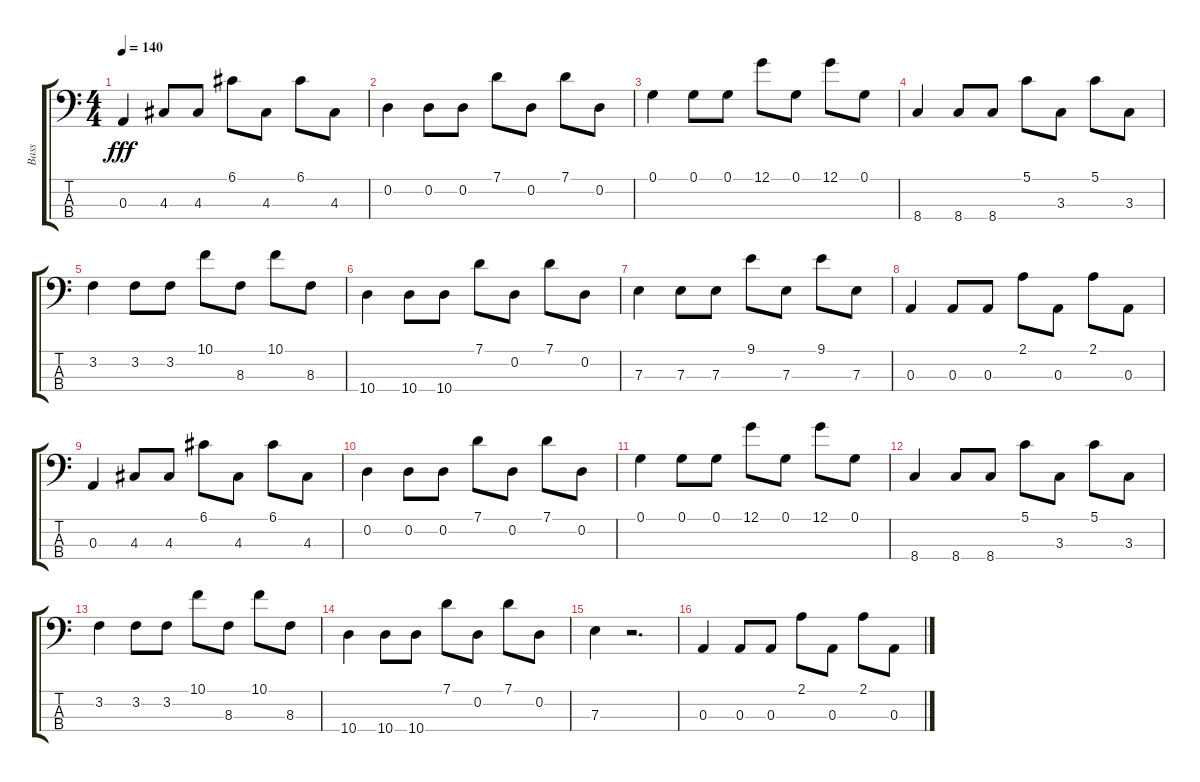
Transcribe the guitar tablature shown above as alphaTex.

\track ("Bass" "Bass") {instrument electricbassfinger}
\staff {score tabs}
\tuning (G2 D2 A1 E1) {hide}
\ts (4 4)
\tempo 140
\clef f4
\ks c
0.3.4{dy fff} 4.3.8 4.3.8 6.1.8 4.3.8 6.1.8 4.3.8 |
0.2.4 0.2.8 0.2.8 7.1.8 0.2.8 7.1.8 0.2.8 |
0.1.4 0.1.8 0.1.8 12.1.8 0.1.8 12.1.8 0.1.8 |
8.4.4 8.4.8 8.4.8 5.1.8 3.3.8 5.1.8 3.3.8 |
3.2.4 3.2.8 3.2.8 10.1.8 8.3.8 10.1.8 8.3.8 |
10.4.4 10.4.8 10.4.8 7.1.8 0.2.8 7.1.8 0.2.8 |
7.3.4 7.3.8 7.3.8 9.1.8 7.3.8 9.1.8 7.3.8 |
0.3.4 0.3.8 0.3.8 2.1.8 0.3.8 2.1.8 0.3.8 |
0.3.4 4.3.8 4.3.8 6.1.8 4.3.8 6.1.8 4.3.8 |
0.2.4 0.2.8 0.2.8 7.1.8 0.2.8 7.1.8 0.2.8 |
0.1.4 0.1.8 0.1.8 12.1.8 0.1.8 12.1.8 0.1.8 |
8.4.4 8.4.8 8.4.8 5.1.8 3.3.8 5.1.8 3.3.8 |
3.2.4 3.2.8 3.2.8 10.1.8 8.3.8 10.1.8 8.3.8 |
10.4.4 10.4.8 10.4.8 7.1.8 0.2.8 7.1.8 0.2.8 |
7.3.4 r.2{d} |
0.3.4 0.3.8 0.3.8 2.1.8 0.3.8 2.1.8 0.3.8
